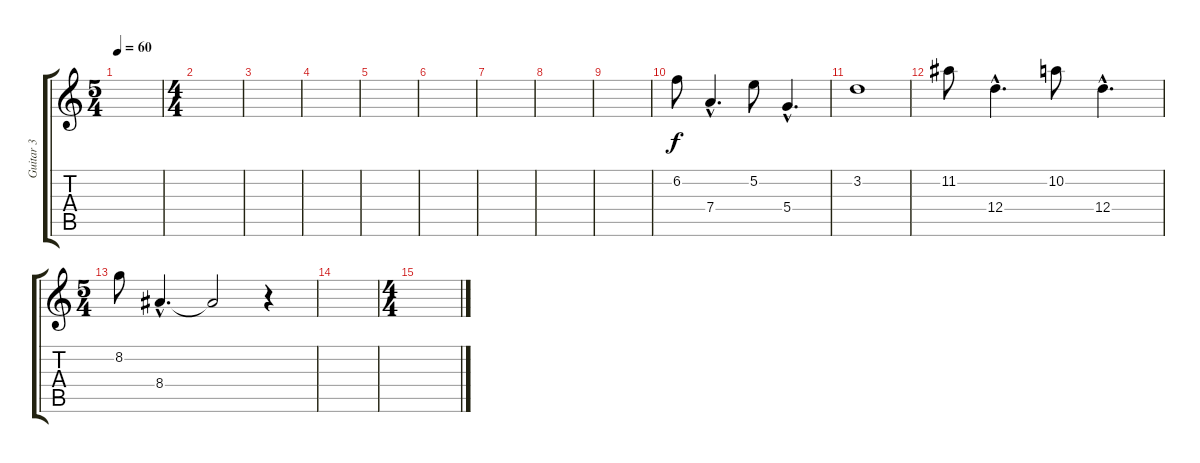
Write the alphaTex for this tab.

\track ("Guitar 3" "Guitar 3") {instrument electricguitarclean}
\staff {score tabs}
\tuning (E4 B3 G3 D3 A2 E2) {hide}
\ts (5 4)
\tempo 60
\clef g2
\ks c
|
\ts (4 4)
|
|
|
|
|
|
|
|
6.2.8 7.4{hac}.4{d} 5.2.8 5.4{hac}.4{d} |
3.2.1 |
11.2.8 12.4{hac}.4{d} 10.2.8 12.4{hac}.4{d} |
\ts (5 4)
8.2.8 8.4{hac}.4{d} 8.4{t}.2{dy f} r.4 |
|
\ts (4 4)
